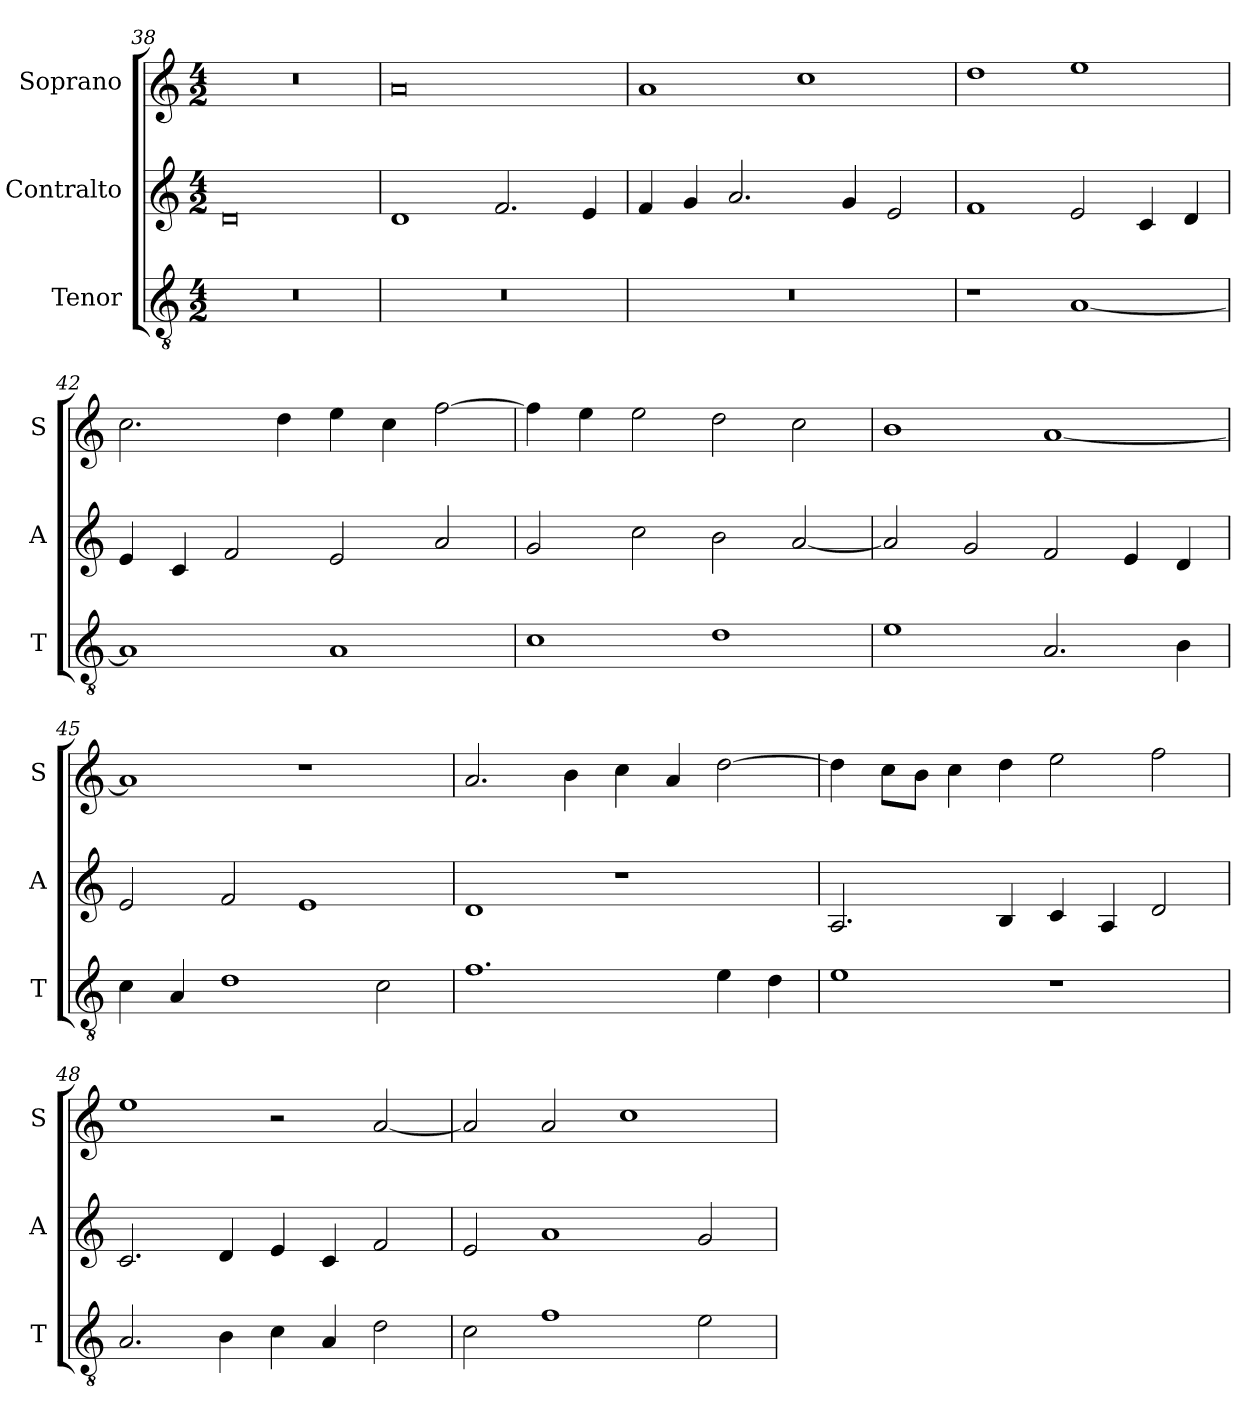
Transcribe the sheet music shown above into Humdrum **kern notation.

**kern	**kern	**kern
*part3	*part2	*part1
*staff3	*staff2	*staff1
*I"Tenor	*I"Contralto	*I"Soprano
*I'T	*I'A	*I'S
*clefGv2	*clefG2	*clefG2
*k[]	*k[]	*k[]
*A:aeo	*A:aeo	*A:aeo
*M4/2	*M4/2	*M4/2
=38	=38	=38
0r	0d	0r
=39	=39	=39
0r	1d	0a
.	2.f	.
.	4e	.
=40	=40	=40
0r	4f	1a
.	4g	.
.	2.a	.
.	.	1cc
.	4g	.
.	2e	.
=41	=41	=41
1r	1f	1dd
[1A	2e	1ee
.	4c	.
.	4d	.
=42	=42	=42
1A]	4e	2.cc
.	4c	.
.	2f	.
.	.	4dd
1A	2e	4ee
.	.	4cc
.	2a	[2ff
=43	=43	=43
1c	2g	4ff]
.	.	4ee
.	2cc	2ee
1d	2b	2dd
.	[2a	2cc
=44	=44	=44
1e	2a]	1b
.	2g	.
2.A	2f	[1a
.	4e	.
4B	4d	.
=45	=45	=45
4c	2e	1a]
4A	.	.
1d	2f	.
.	1e	1r
2c	.	.
=46	=46	=46
1.f	1d	2.a
.	.	4b
.	1r	4cc
.	.	4a
4e	.	[2dd
4d	.	.
=47	=47	=47
1e	2.A	4dd]
.	.	8cc\L
.	.	8b\J
.	.	4cc
.	4B	4dd
1r	4c	2ee
.	4A	.
.	2d	2ff
=48	=48	=48
2.A	2.c	1ee
4B	4d	.
4c	4e	2r
4A	4c	.
2d	2f	[2a
=49	=49	=49
2c	2e	2a]
1f	1a	2a
.	.	1cc
2e	2g	.
=	=	=
*-	*-	*-
